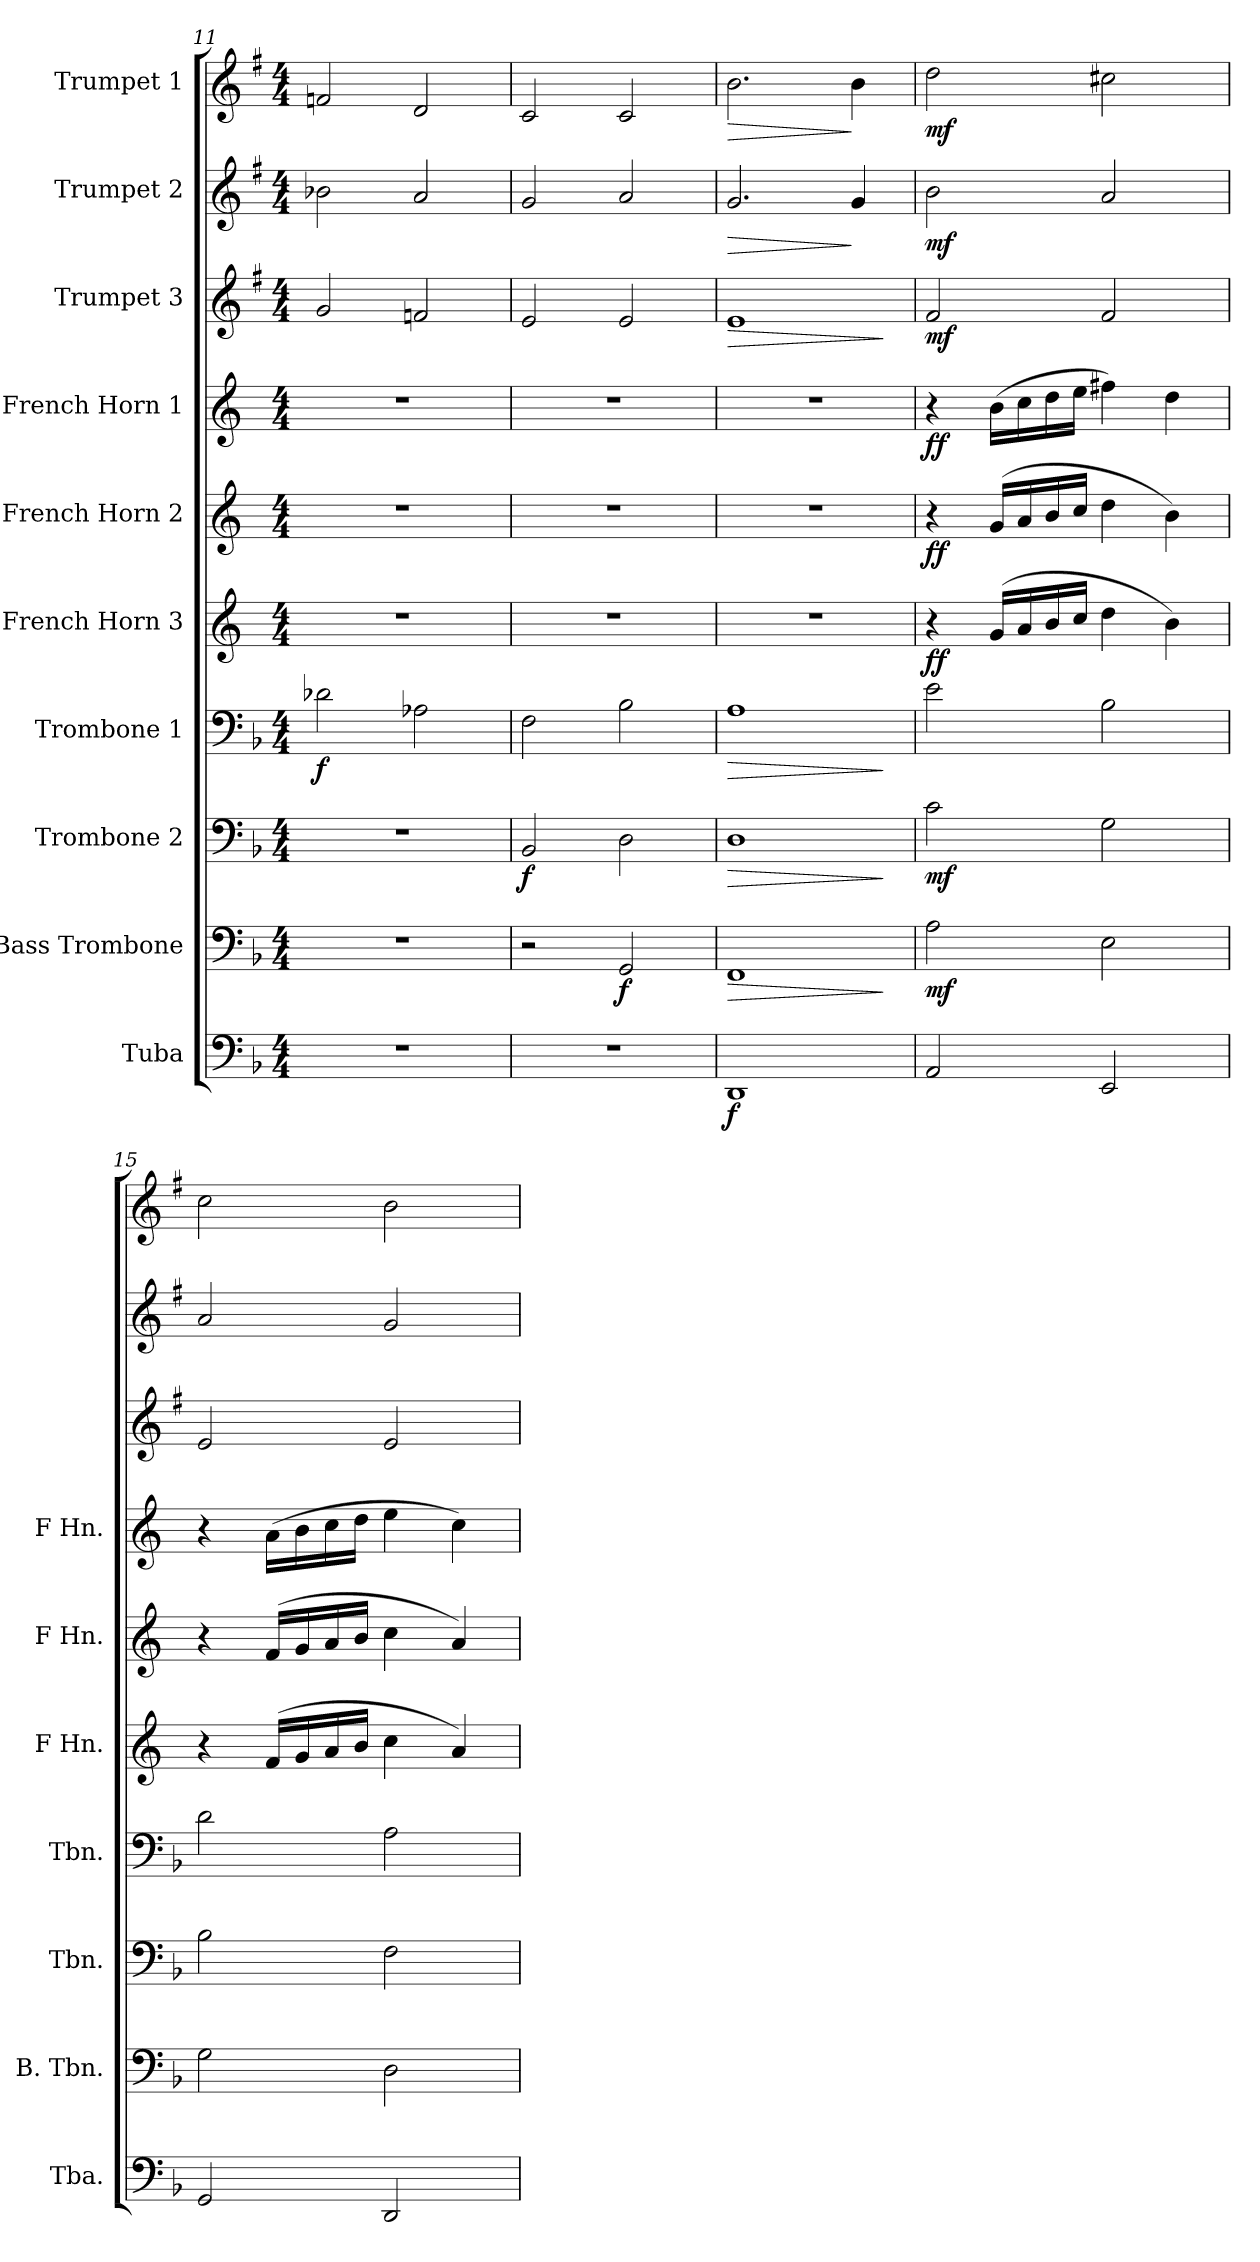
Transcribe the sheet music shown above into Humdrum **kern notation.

**kern	**dynam	**kern	**dynam	**kern	**dynam	**kern	**dynam	**kern	**dynam	**kern	**dynam	**kern	**dynam	**kern	**dynam	**kern	**dynam	**kern	**dynam
*part10	*part10	*part9	*part9	*part8	*part8	*part7	*part7	*part6	*part6	*part5	*part5	*part4	*part4	*part3	*part3	*part2	*part2	*part1	*part1
*staff10	*staff10	*staff9	*staff9	*staff8	*staff8	*staff7	*staff7	*staff6	*staff6	*staff5	*staff5	*staff4	*staff4	*staff3	*staff3	*staff2	*staff2	*staff1	*staff1
*I"Tuba	*	*I"Bass Trombone	*	*I"Trombone 2	*	*I"Trombone 1	*	*I"French Horn 3	*	*I"French Horn 2	*	*I"French Horn 1	*	*I"Trumpet 3	*	*I"Trumpet 2	*	*I"Trumpet 1	*
*I'Tba.	*	*I'B. Tbn.	*	*I'Tbn.	*	*I'Tbn.	*	*I'F Hn.	*	*I'F Hn.	*	*I'F Hn.	*	*	*	*	*	*	*
*clefF4	*	*clefF4	*	*clefF4	*	*clefF4	*	*clefG2	*	*clefG2	*	*clefG2	*	*clefG2	*	*clefG2	*	*clefG2	*
*	*	*	*	*	*	*	*	*ITrd4c7	*	*ITrd4c7	*	*ITrd4c7	*	*ITrd1c2	*	*ITrd1c2	*	*ITrd1c2	*
*k[b-]	*	*k[b-]	*	*k[b-]	*	*k[b-]	*	*k[b-]	*	*k[b-]	*	*k[b-]	*	*k[b-]	*	*k[b-]	*	*k[b-]	*
*M4/4	*	*M4/4	*	*M4/4	*	*M4/4	*	*M4/4	*	*M4/4	*	*M4/4	*	*M4/4	*	*M4/4	*	*M4/4	*
=11	=11	=11	=11	=11	=11	=11	=11	=11	=11	=11	=11	=11	=11	=11	=11	=11	=11	=11	=11
!	!	!	!	!	!	!	!LO:DY:b	!	!	!	!	!	!	!	!	!	!	!	!
1r	.	1r	.	1r	.	2d-X\	f	1r	.	1r	.	1r	.	2f/	.	2a-X\	.	2e-X/	.
.	.	.	.	.	.	2A-X\	.	.	.	.	.	.	.	2e-X/	.	2g/	.	2c/	.
=12	=12	=12	=12	=12	=12	=12	=12	=12	=12	=12	=12	=12	=12	=12	=12	=12	=12	=12	=12
!	!	!	!	!	!LO:DY:b	!	!	!	!	!	!	!	!	!	!	!	!	!	!
1r	.	2r	.	2BB-/	f	2F\	.	1r	.	1r	.	1r	.	2d/	.	2f/	.	2B-/	.
!	!	!	!LO:DY:b	!	!	!	!	!	!	!	!	!	!	!	!	!	!	!	!
.	.	2GG/	f	2D\	.	2B-\	.	.	.	.	.	.	.	2d/	.	2g/	.	2B-/	.
=13	=13	=13	=13	=13	=13	=13	=13	=13	=13	=13	=13	=13	=13	=13	=13	=13	=13	=13	=13
!	!LO:DY:b	!	!LO:HP:b	!	!LO:HP:b	!	!LO:HP:b	!	!	!	!	!	!	!	!LO:HP:b	!	!LO:HP:b	!	!LO:HP:b
1DD	f	1FF	>	1D	>	1A	>	1r	.	1r	.	1r	.	1d	>	2.f/	>	2.a\	>
.	.	.	.	.	.	.	.	.	.	.	.	.	.	.	.	4f/	]	4a\	]
.	.	.	]	.	]	.	]	.	.	.	.	.	.	.	]	.	.	.	.
!!LO:PB:g=z
=14	=14	=14	=14	=14	=14	=14	=14	=14	=14	=14	=14	=14	=14	=14	=14	=14	=14	=14	=14
!	!	!	!LO:DY:b	!	!LO:DY:b	!	!	!	!LO:DY:b	!	!LO:DY:b	!	!LO:DY:b	!	!LO:DY:b	!	!LO:DY:b	!	!LO:DY:b
2AA/	.	2A\	mf	2c\	mf	2e\	.	4r	ff	4r	ff	4r	ff	2e/	mf	2a\	mf	2cc\	mf
.	.	.	.	.	.	.	.	(16c/LL	.	(16c/LL	.	(16e\LL	.	.	.	.	.	.	.
.	.	.	.	.	.	.	.	16d/	.	16d/	.	16f\	.	.	.	.	.	.	.
.	.	.	.	.	.	.	.	16e/	.	16e/	.	16g\	.	.	.	.	.	.	.
.	.	.	.	.	.	.	.	16f/JJ	.	16f/JJ	.	16a\JJ	.	.	.	.	.	.	.
2EE/	.	2E\	.	2G\	.	2B-\	.	4g\	.	4g\	.	4bn\)	.	2e/	.	2g/	.	2bn\	.
.	.	.	.	.	.	.	.	4e\)	.	4e\)	.	4g\	.	.	.	.	.	.	.
=15	=15	=15	=15	=15	=15	=15	=15	=15	=15	=15	=15	=15	=15	=15	=15	=15	=15	=15	=15
2GG/	.	2G\	.	2B-\	.	2d\	.	4r	.	4r	.	4r	.	2d/	.	2g/	.	2b-\	.
.	.	.	.	.	.	.	.	(16B-/LL	.	(16B-/LL	.	(16d\LL	.	.	.	.	.	.	.
.	.	.	.	.	.	.	.	16c/	.	16c/	.	16e\	.	.	.	.	.	.	.
.	.	.	.	.	.	.	.	16d/	.	16d/	.	16f\	.	.	.	.	.	.	.
.	.	.	.	.	.	.	.	16e/JJ	.	16e/JJ	.	16g\JJ	.	.	.	.	.	.	.
2DD/	.	2D\	.	2F\	.	2A\	.	4f\	.	4f\	.	4a\	.	2d/	.	2f/	.	2a\	.
.	.	.	.	.	.	.	.	4d/)	.	4d/)	.	4f\)	.	.	.	.	.	.	.
=	=	=	=	=	=	=	=	=	=	=	=	=	=	=	=	=	=	=	=
*-	*-	*-	*-	*-	*-	*-	*-	*-	*-	*-	*-	*-	*-	*-	*-	*-	*-	*-	*-
